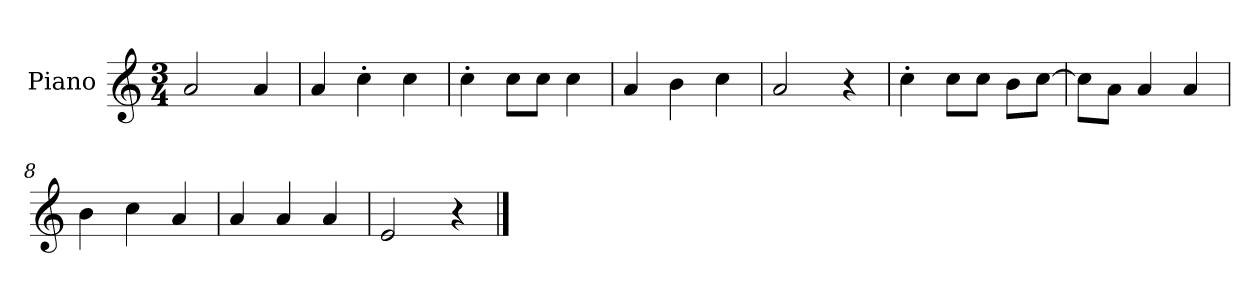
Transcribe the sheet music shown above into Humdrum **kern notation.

**kern
*part1
*staff1
*I"Piano
*I'P-no
*clefG2
*k[]
*M3/4
*MM176
=1
2a/
4a/
=2
4a/
4cc'\
4cc\
=3
4cc'\
8cc\L
8cc\J
4cc\
=4
4a/
4b\
4cc\
=5
2a/
4r
=6
4cc'\
8cc\L
8cc\J
8b\L
[8cc\J
=7
8cc\L]
8a\J
4a/
4a/
=8
4b\
4cc\
4a/
=9
4a/
4a/
4a/
=10
2e/
4r
==
*-
